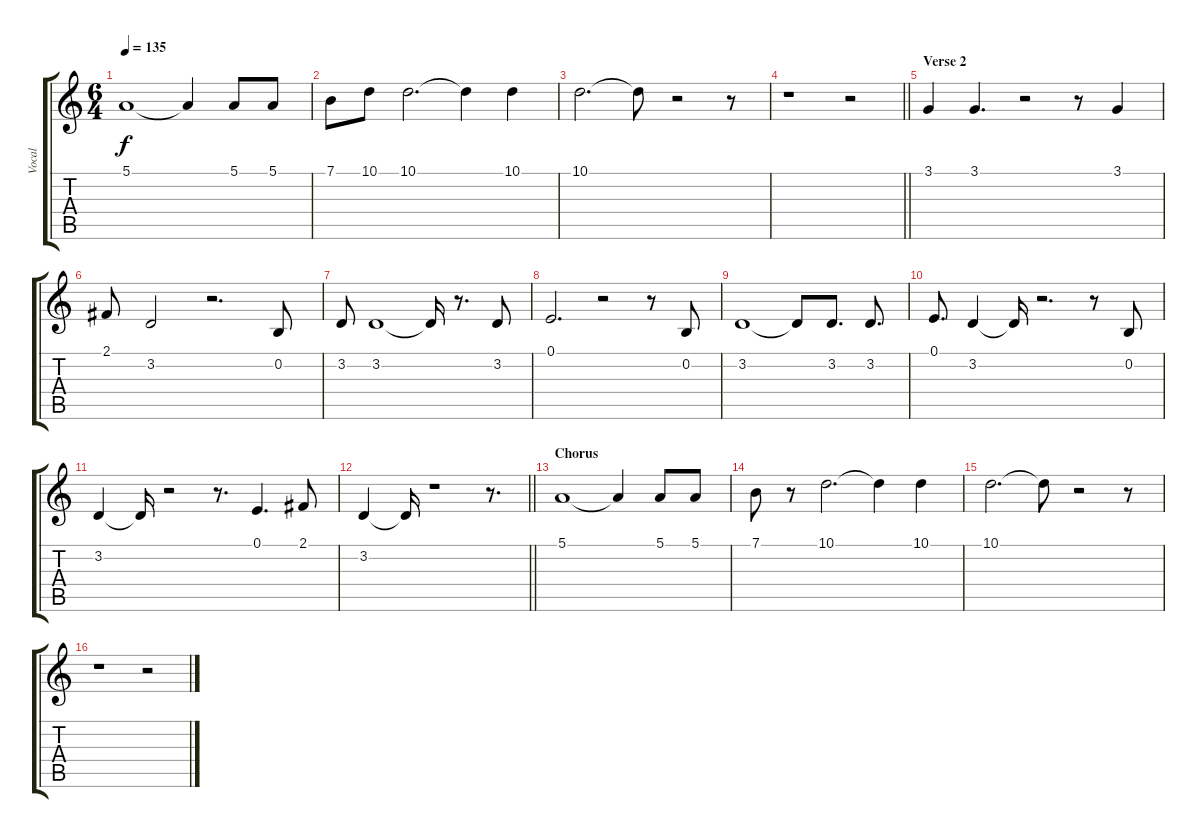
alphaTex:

\track ("Vocal" "Vocal") {instrument englishhorn}
\staff {score tabs}
\tuning (E4 B3 G3 D3 A2 E2) {hide}
\ts (6 4)
\tempo 135
\clef g2
\ks c
5.1.1{dy f} 5.1{t}.4 5.1.8 5.1.8 |
7.1.8 10.1.8 10.1.2{d} 10.1{t}.4 10.1.4 |
10.1.2{d} 10.1{t}.8 r.2 r.8 |
\barLineRight lightlight
r.1 r.2 |
\section ("" "Verse 2")
3.1.4{balance 8} 3.1.4{d} r.2 r.8 3.1.4 |
2.1.8 3.2.2 r.2{d} 0.2.8 |
3.2.8 3.2.1 3.2{t}.16 r.8{d} 3.2.8 |
0.1.2{d} r.2 r.8 0.2.8 |
3.2.1 3.2{t}.8 3.2.8{d} 3.2.8{d} |
0.1.8{d} 3.2.4 3.2{t}.16 r.2{d} r.8 0.2.8 |
3.2.4 3.2{t}.16 r.2 r.8{d} 0.1.4{d} 2.1.8 |
\barLineRight lightlight
3.2.4 3.2{t}.16 r.1 r.8{d} |
\section ("" "Chorus")
5.1.1 5.1{t}.4 5.1.8 5.1.8 |
7.1.8 r.8 10.1.2{d} 10.1{t}.4 10.1.4 |
10.1.2{d} 10.1{t}.8 r.2 r.8 |
r.1 r.2
